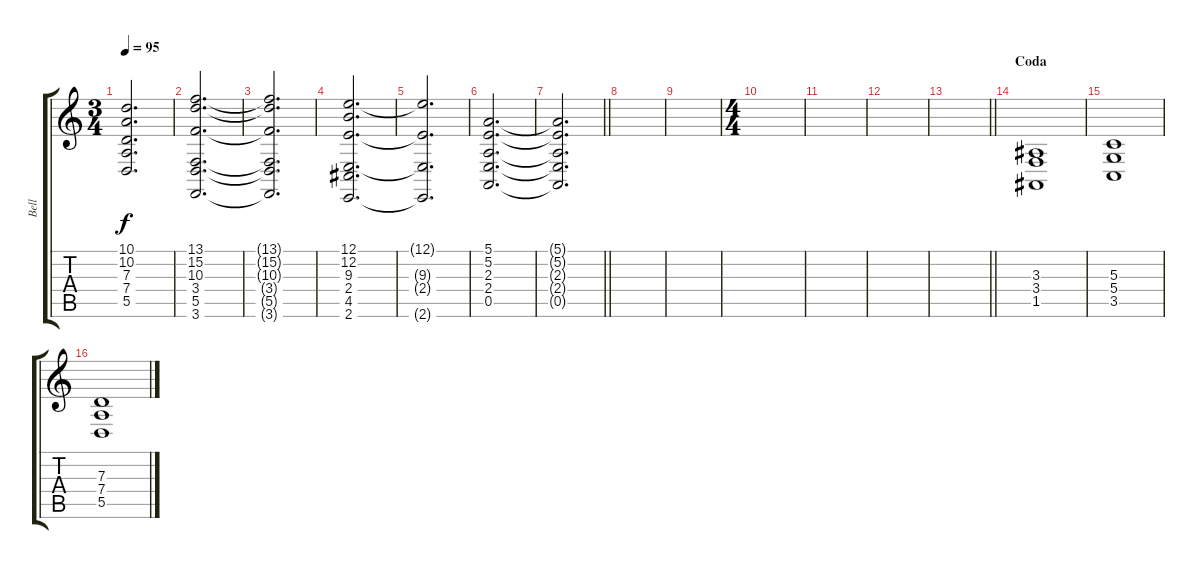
\track ("Bell" "Bell") {instrument violin}
\staff {score tabs}
\tuning (E4 B3 G3 D3 A2 D2) {hide}
\ts (3 4)
\tempo 95
\clef g2
\ks c
(10.1{t} 10.2{t} 7.3{t} 7.4{t} 5.5{t}).2{d dy f} |
(13.1 15.2 10.3 3.4 5.5 3.6).2{d} |
(13.1{t} 15.2{t} 10.3{t} 3.4{t} 5.5{t} 3.6{t}).2{d} |
(12.1 12.2 9.3 2.4 4.5 2.6).2{d} |
(12.1{t} 9.3{t} 2.4{t} 2.6{t}).2{d} |
(5.1 5.2 2.3 2.4 0.5).2{d} |
\barLineRight lightlight
(5.1{t} 5.2{t} 2.3{t} 2.4{t} 0.5{t}).2{d} |
|
|
\ts (4 4)
|
|
|
\barLineRight lightlight
|
\section ("" "Coda")
(3.3 3.4 1.5).1{volume 6 instrument churchorgan} |
(5.3 5.4 3.5).1 |
(7.3 7.4 5.5).1
